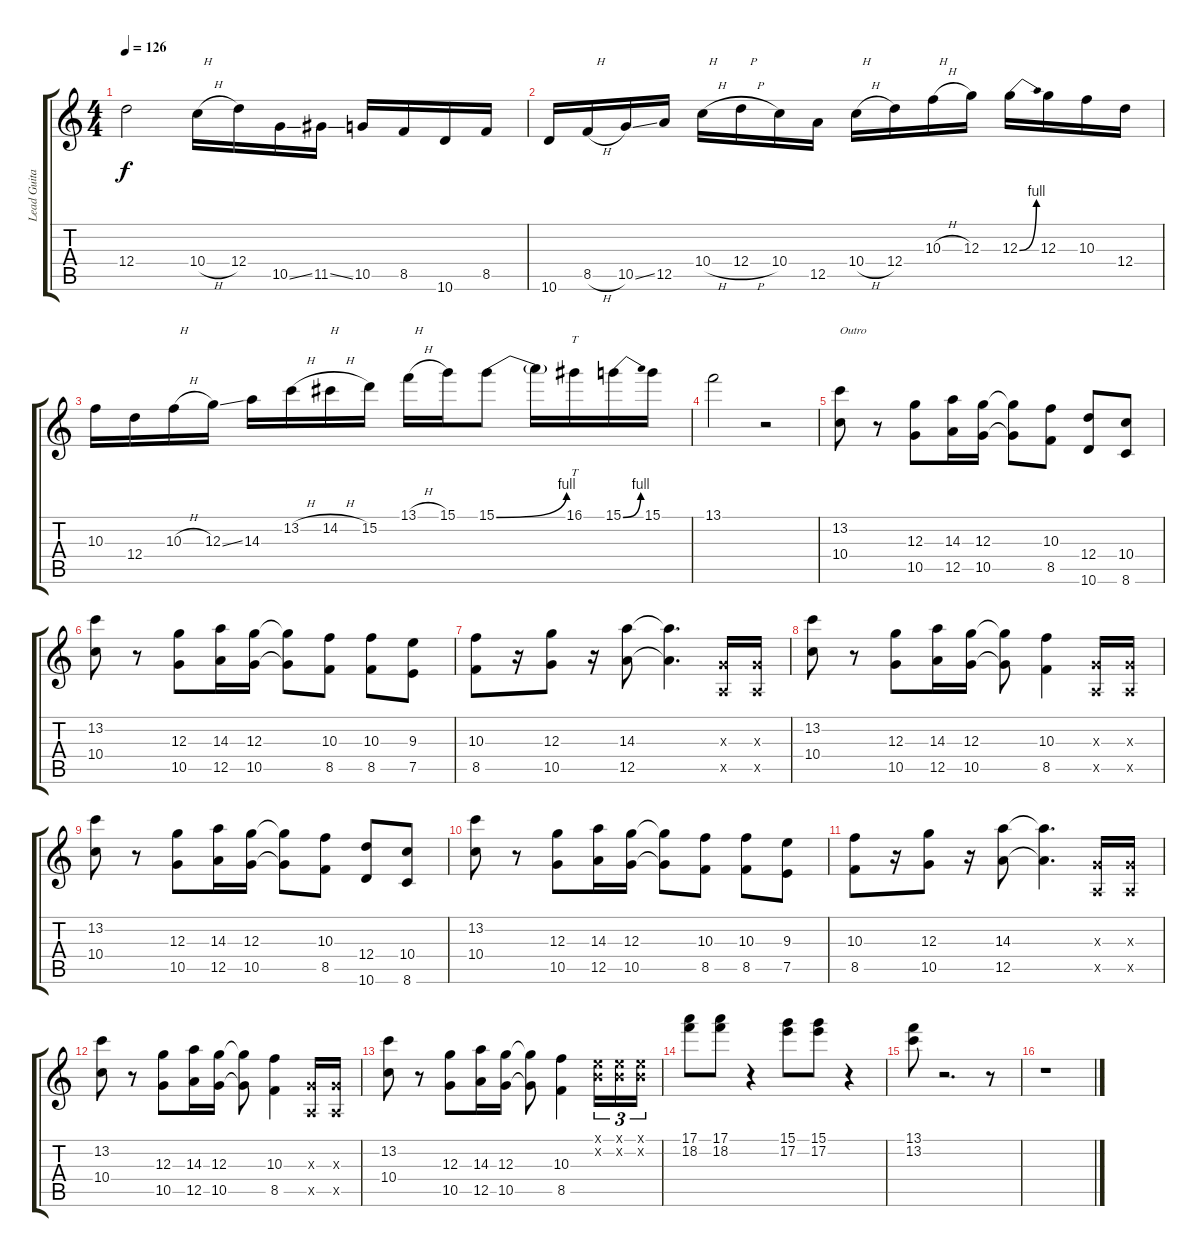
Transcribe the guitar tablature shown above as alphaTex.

\track ("Lead Guitar" "Lead Guita") {instrument overdrivenguitar}
\staff {score tabs}
\tuning (E4 B3 G3 D3 A2 E2) {hide}
\ts (4 4)
\tempo 126
\clef g2
\ks c
12.4.2{dy f} 10.4{h}.16{txt "  H"} 12.4.16 10.5{ss}.16 11.5{ss}.16 10.5.16 8.5.16 10.6.16 8.5.16 |
10.6.16 8.5{h}.16{txt "   H"} 10.5{ss}.16 12.5.16 10.4{h}.16{txt "  H"} 12.4{h}.16{txt "   P"} 10.4.16 12.5.16 10.4{h}.16{txt "  H"} 12.4.16 10.3{h}.16{txt "  H"} 12.3.16 12.3{be (bend 0 0 60 4)}.16 12.3.16 10.3.16 12.4.16 |
10.3.16 12.4.16 10.3{h}.16{txt "  H"} 12.3{ss}.16 14.3.16 13.2{h}.16 14.2{h}.16{txt "H"} 15.2.16 13.1{h}.16{txt "  H"} 15.1.16 15.1{be (bend 0 0 60 4)}.8 15.1{t}.16 16.1.16{tt} 15.1{be (bend 0 0 60 4)}.16 15.1.16 |
13.1.2 r.2 |
(13.2 10.4).8{txt "Outro"} r.8 (12.3 10.5).8 (14.3 12.5).16 (12.3 10.5).16 (12.3{t} 10.5{t}).8 (10.3 8.5).8 (12.4 10.6).8 (10.4 8.6).8 |
(13.2 10.4).8 r.8 (12.3 10.5).8 (14.3 12.5).16 (12.3 10.5).16 (12.3{t} 10.5{t}).8 (10.3 8.5).8 (10.3 8.5).8 (9.3 7.5).8 |
(10.3 8.5).8 r.16 (12.3 10.5).8 r.16 (14.3 12.5).8 (14.3{t} 12.5{t}).4{d} (0.3{x} 0.5{x}).16 (0.3{x} 0.5{x}).16 |
(13.2 10.4).8 r.8 (12.3 10.5).8 (14.3 12.5).16 (12.3 10.5).16 (12.3{t} 10.5{t}).8 (10.3 8.5).4 (0.3{x} 0.5{x}).16 (0.3{x} 0.5{x}).16 |
(13.2 10.4).8 r.8 (12.3 10.5).8 (14.3 12.5).16 (12.3 10.5).16 (12.3{t} 10.5{t}).8 (10.3 8.5).8 (12.4 10.6).8 (10.4 8.6).8 |
(13.2 10.4).8 r.8 (12.3 10.5).8 (14.3 12.5).16 (12.3 10.5).16 (12.3{t} 10.5{t}).8 (10.3 8.5).8 (10.3 8.5).8 (9.3 7.5).8 |
(10.3 8.5).8 r.16 (12.3 10.5).8 r.16 (14.3 12.5).8 (14.3{t} 12.5{t}).4{d} (0.3{x} 0.5{x}).16 (0.3{x} 0.5{x}).16 |
(13.2 10.4).8 r.8 (12.3 10.5).8 (14.3 12.5).16 (12.3 10.5).16 (12.3{t} 10.5{t}).8 (10.3 8.5).4 (0.3{x} 0.5{x}).16 (0.3{x} 0.5{x}).16 |
(13.2 10.4).8 r.8 (12.3 10.5).8 (14.3 12.5).16 (12.3 10.5).16 (12.3{t} 10.5{t}).8 (10.3 8.5).4 (0.1{x} 0.2{x}).16{tu (3 2)} (0.1{x} 0.2{x}).16{tu (3 2)} (0.1{x} 0.2{x}).16{tu (3 2)} |
(17.1 18.2).8 (17.1 18.2).8 r.4 (15.1 17.2).8 (15.1 17.2).8 r.4 |
(13.1 13.2).8 r.2{d} r.8 |
r.1
